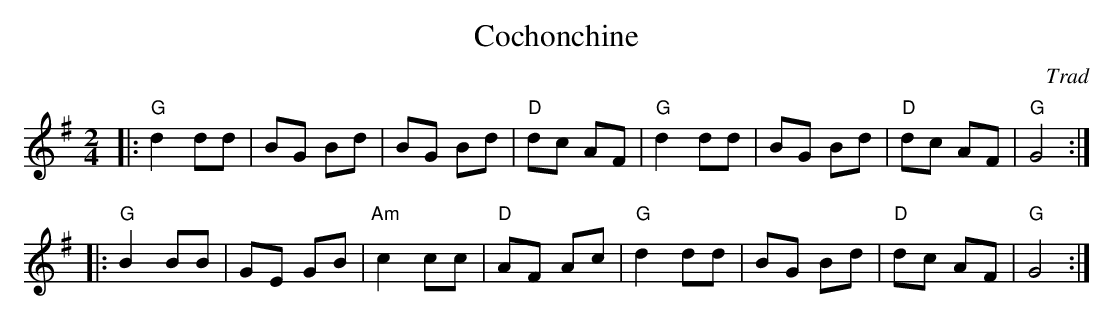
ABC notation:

X:1
T:Cochonchine
C:Trad
M:2/4
L:1/8
E:15
K:G
|:"G"d2 dd|BG Bd|BG Bd|"D"dc AF|\
"G"d2 dd|BG Bd|"D"dc AF|"G"G4:|*
|:"G"B2 BB|GE GB|"Am"c2 cc|"D"AF Ac|\
"G"d2 dd|BG Bd|"D"dc AF|"G"G4:|**
